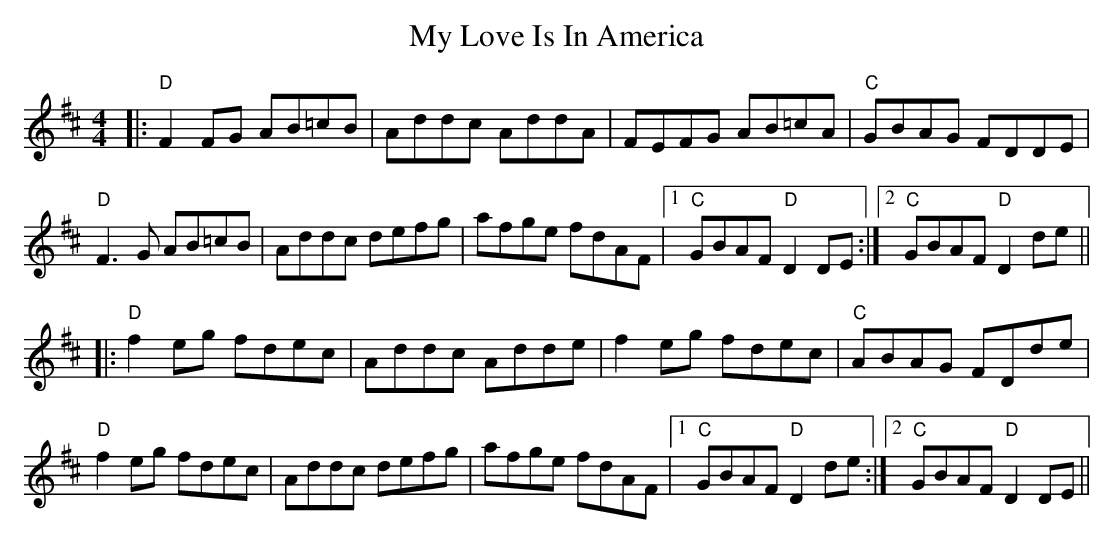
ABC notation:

X:1
T: My Love Is In America
M: 4/4
L: 1/8
K: Dmaj
|:"D"F2 FG AB=cB|Addc AddA|FEFG AB=cA|"C"GBAG FDDE|
"D"F3 G AB=cB|Addc defg|afge fdAF|1"C"GBAF "D"D2 DE:|2"C"GBAF "D"D2 de ||
|:"D"f2 eg fdec|Addc Adde|f2 eg fdec|"C"ABAG FDde|
"D"f2 eg fdec|Addc defg|afge fdAF|1"C"GBAF "D"D2 de:|2"C"GBAF "D"D2 DE ||
